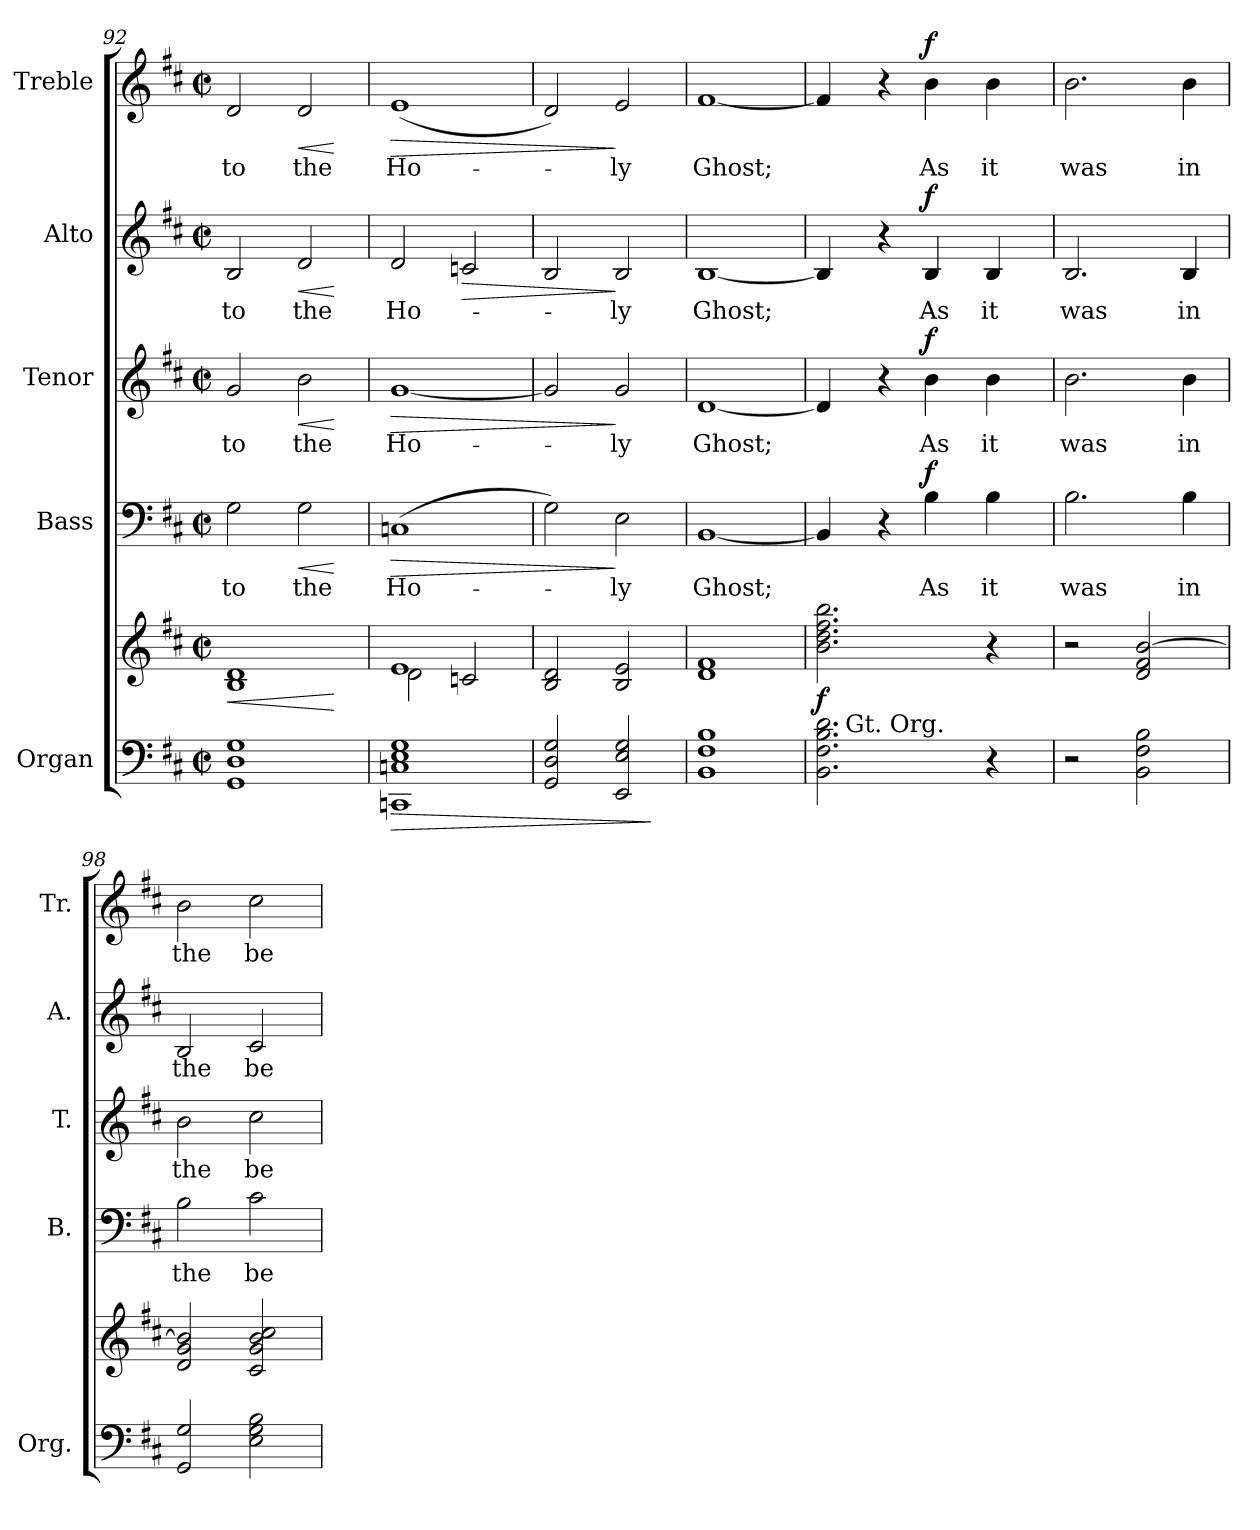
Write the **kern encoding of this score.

**kern	**kern	**dynam	**kern	**text	**dynam	**kern	**text	**dynam	**kern	**text	**dynam	**kern	**text	**dynam
*part5	*part5	*part5	*part4	*part4	*part4	*part3	*part3	*part3	*part2	*part2	*part2	*part1	*part1	*part1
*staff6	*staff5	*staff5/6	*staff4	*staff4	*staff4	*staff3	*staff3	*staff3	*staff2	*staff2	*staff2	*staff1	*staff1	*staff1
*I"Organ	*	*	*I"Bass	*	*	*I"Tenor	*	*	*I"Alto	*	*	*I"Treble	*	*
*I'Org.	*	*	*I'B.	*	*	*I'T.	*	*	*I'A.	*	*	*I'Tr.	*	*
!!LO:LB:g=z
*clefF4	*clefG2	*	*clefF4	*	*	*clefG2	*	*	*clefG2	*	*	*clefG2	*	*
*	*	*	*	*	*	*ITrd7c12	*	*	*	*	*	*	*	*
*k[f#c#]	*k[f#c#]	*	*k[f#c#]	*	*	*k[f#c#]	*	*	*k[f#c#]	*	*	*k[f#c#]	*	*
*D:	*D:	*	*D:	*	*	*D:	*	*	*D:	*	*	*D:	*	*
*M2/2	*M2/2	*	*M2/2	*	*	*M2/2	*	*	*M2/2	*	*	*M2/2	*	*
*met(c|)	*met(c|)	*	*met(c|)	*	*	*met(c|)	*	*	*met(c|)	*	*	*met(c|)	*	*
=92	=92	=92	=92	=92	=92	=92	=92	=92	=92	=92	=92	=92	=92	=92
!	!	!LO:HP:b	!	!	!	!	!	!	!	!	!	!	!	!
!	!	!	!	!LO:LY:b:color=#000000	!	!	!	!	!	!	!	!	!	!
!	!	!	!	!	!	!	!LO:LY:b:color=#000000	!	!	!	!	!	!	!
!	!	!	!	!	!	!	!	!	!	!LO:LY:b:color=#000000	!	!	!	!
!	!	!	!	!	!	!	!	!	!	!	!	!	!LO:LY:b:color=#000000	!
1GGi 1Di 1Gi	1Bi 1di	<	2Gi\	to	.	2Gi/	to	.	2Bi/	to	.	2di/	to	.
!	!	!	!	!LO:LY:b:color=#000000	!LO:HP:b	!	!	!	!	!	!	!	!	!
!	!	!	!	!	!	!	!LO:LY:b:color=#000000	!LO:HP:b	!	!	!	!	!	!
!	!	!	!	!	!	!	!	!	!	!LO:LY:b:color=#000000	!LO:HP:b	!	!	!
!	!	!	!	!	!	!	!	!	!	!	!	!	!LO:LY:b:color=#000000	!LO:HP:b
.	.	.	2Gi\	the	<	2Bi\	the	<	2di/	the	<	2di/	the	<
.	.	[	.	.	[	.	.	[	.	.	[	.	.	[
=93	=93	=93	=93	=93	=93	=93	=93	=93	=93	=93	=93	=93	=93	=93
!	!	!LO:HP:b=2	!	!	!	!	!	!	!	!	!	!	!	!
*	*^	*	*	*	*	*	*	*	*	*	*	*	*	*
!	!	!	!	!	!LO:LY:b:color=#000000	!LO:HP:b	!	!	!	!	!	!	!	!	!
!	!	!	!	!	!	!	!	!LO:LY:b:color=#000000	!LO:HP:b	!	!	!	!	!	!
!	!	!	!	!	!	!	!	!	!	!	!LO:LY:b:color=#000000	!	!	!	!
!	!	!	!	!	!	!	!	!	!	!	!	!	!	!LO:LY:b:color=#000000	!LO:HP:b
1CCni 1Cni 1Ei 1Gi	1ei	2di\	>	(1Cni	Ho-	>	[1Gi	Ho-	>	2di/	Ho-	.	(1ei	Ho-	>
!	!	!	!	!	!	!	!	!	!	!	!	!LO:HP:b	!	!	!
.	.	2cni/	.	.	.	.	.	.	.	2cni/	.	>	.	.	.
*	*v	*v	*	*	*	*	*	*	*	*	*	*	*	*	*
=94	=94	=94	=94	=94	=94	=94	=94	=94	=94	=94	=94	=94	=94	=94
2GGi/ 2Di 2Gi	2Bi/ 2di	.	2Gi\)	.	.	2Gi/]	.	.	2Bi/	.	.	2di/)	.	.
!	!	!	!	!LO:LY:b:color=#000000	!	!	!	!	!	!	!	!	!	!
!	!	!	!	!	!	!	!LO:LY:b:color=#000000	!	!	!	!	!	!	!
!	!	!	!	!	!	!	!	!	!	!LO:LY:b:color=#000000	!	!	!	!
!	!	!	!	!	!	!	!	!	!	!	!	!	!LO:LY:b:color=#000000	!
2EEi/ 2Ei 2Gi	2Bi/ 2ei	.	2Ei\	-ly	]	2Gi/	-ly	]	2Bi/	-ly	]	2ei/	-ly	]
.	.	]	.	.	.	.	.	.	.	.	.	.	.	.
=95	=95	=95	=95	=95	=95	=95	=95	=95	=95	=95	=95	=95	=95	=95
!	!	!	!	!LO:LY:b:color=#000000	!	!	!	!	!	!	!	!	!	!
!	!	!	!	!	!	!	!LO:LY:b:color=#000000	!	!	!	!	!	!	!
!	!	!	!	!	!	!	!	!	!	!LO:LY:b:color=#000000	!	!	!	!
!	!	!	!	!	!	!	!	!	!	!	!	!	!LO:LY:b:color=#000000	!
1BBi 1F#i 1Bi	1di 1f#i	.	[1BBi	Ghost;	.	[1Di	Ghost;	.	[1Bi	Ghost;	.	[1f#i	Ghost;	.
=96	=96	=96	=96	=96	=96	=96	=96	=96	=96	=96	=96	=96	=96	=96
*^	*	*	*	*	*	*	*	*	*	*	*	*	*	*
2.BBi\ 2.F#i 2.Bi 2.di	16..ryy	2.bi\ 2.ddi 2.ff#i 2.bbi	f	4BBi/]	.	.	4Di/]	.	.	4Bi/]	.	.	4f#i/]	.	.
!	!LO:TX:a:t=Gt. Org.	!	!	!	!	!	!	!	!	!	!	!	!	!	!
.	2ryy	.	.	.	.	.	.	.	.	.	.	.	.	.	.
.	.	.	.	4r	.	.	4r	.	.	4r	.	.	4r	.	.
!	!	!	!	!	!LO:LY:b:color=#000000	!	!	!	!	!	!	!	!	!	!
!	!	!	!	!	!	!	!	!LO:LY:b:color=#000000	!	!	!	!	!	!	!
!	!	!	!	!	!	!	!	!	!	!	!LO:LY:b:color=#000000	!	!	!	!
!	!	!	!	!	!	!	!	!	!	!	!	!	!	!LO:LY:b:color=#000000	!
.	.	.	.	4Bi\	As	f	4Bi\	As	f	4Bi/	As	f	4bi\	As	f
.	4ryy	.	.	.	.	.	.	.	.	.	.	.	.	.	.
!	!	!	!	!	!LO:LY:b:color=#000000	!	!	!	!	!	!	!	!	!	!
!	!	!	!	!	!	!	!	!LO:LY:b:color=#000000	!	!	!	!	!	!	!
!	!	!	!	!	!	!	!	!	!	!	!LO:LY:b:color=#000000	!	!	!	!
!	!	!	!	!	!	!	!	!	!	!	!	!	!	!LO:LY:b:color=#000000	!
4r	.	4r	.	4Bi\	it	.	4Bi\	it	.	4Bi/	it	.	4bi\	it	.
.	8ryy	.	.	.	.	.	.	.	.	.	.	.	.	.	.
.	64ryy	.	.	.	.	.	.	.	.	.	.	.	.	.	.
*v	*v	*	*	*	*	*	*	*	*	*	*	*	*	*	*
=97	=97	=97	=97	=97	=97	=97	=97	=97	=97	=97	=97	=97	=97	=97
*^	*	*	*	*	*	*	*	*	*	*	*	*	*	*
!	!	!	!	!	!LO:LY:b:color=#000000	!	!	!	!	!	!	!	!	!	!
*v	*v	*	*	*	*	*	*	*	*	*	*	*	*	*	*
*^	*	*	*	*	*	*	*	*	*	*	*	*	*	*
!	!	!	!	!	!	!	!	!LO:LY:b:color=#000000	!	!	!	!	!	!	!
*v	*v	*	*	*	*	*	*	*	*	*	*	*	*	*	*
*^	*	*	*	*	*	*	*	*	*	*	*	*	*	*
!	!	!	!	!	!	!	!	!	!	!	!LO:LY:b:color=#000000	!	!	!	!
*v	*v	*	*	*	*	*	*	*	*	*	*	*	*	*	*
*^	*	*	*	*	*	*	*	*	*	*	*	*	*	*
!	!	!	!	!	!	!	!	!	!	!	!	!	!	!LO:LY:b:color=#000000	!
*v	*v	*	*	*	*	*	*	*	*	*	*	*	*	*	*
2r	2r	.	2.Bi\	was	.	2.Bi\	was	.	2.Bi/	was	.	2.bi\	was	.
2BBi\ 2F#i 2Bi	2di/ 2f#i [2bi	.	.	.	.	.	.	.	.	.	.	.	.	.
!	!	!	!	!LO:LY:b:color=#000000	!	!	!	!	!	!	!	!	!	!
!	!	!	!	!	!	!	!LO:LY:b:color=#000000	!	!	!	!	!	!	!
!	!	!	!	!	!	!	!	!	!	!LO:LY:b:color=#000000	!	!	!	!
!	!	!	!	!	!	!	!	!	!	!	!	!	!LO:LY:b:color=#000000	!
.	.	.	4Bi\	in	.	4Bi\	in	.	4Bi/	in	.	4bi\	in	.
=98	=98	=98	=98	=98	=98	=98	=98	=98	=98	=98	=98	=98	=98	=98
!	!	!	!	!LO:LY:b:color=#000000	!	!	!	!	!	!	!	!	!	!
!	!	!	!	!	!	!	!LO:LY:b:color=#000000	!	!	!	!	!	!	!
!	!	!	!	!	!	!	!	!	!	!LO:LY:b:color=#000000	!	!	!	!
!	!	!	!	!	!	!	!	!	!	!	!	!	!LO:LY:b:color=#000000	!
2GGi/ 2Gi	2di/ 2gi 2bi]	.	2Bi\	the	.	2Bi\	the	.	2Bi/	the	.	2bi\	the	.
!	!	!	!	!LO:LY:b:color=#000000	!	!	!	!	!	!	!	!	!	!
!	!	!	!	!	!	!	!LO:LY:b:color=#000000	!	!	!	!	!	!	!
!	!	!	!	!	!	!	!	!	!	!LO:LY:b:color=#000000	!	!	!	!
!	!	!	!	!	!	!	!	!	!	!	!	!	!LO:LY:b:color=#000000	!
2Ei\ 2Gi 2Bi	2c#i/ 2gi 2bi 2cc#i	.	2c#i\	be-	.	2c#i\	be-	.	2c#i/	be-	.	2cc#i\	be-	.
=	=	=	=	=	=	=	=	=	=	=	=	=	=	=
*-	*-	*-	*-	*-	*-	*-	*-	*-	*-	*-	*-	*-	*-	*-
